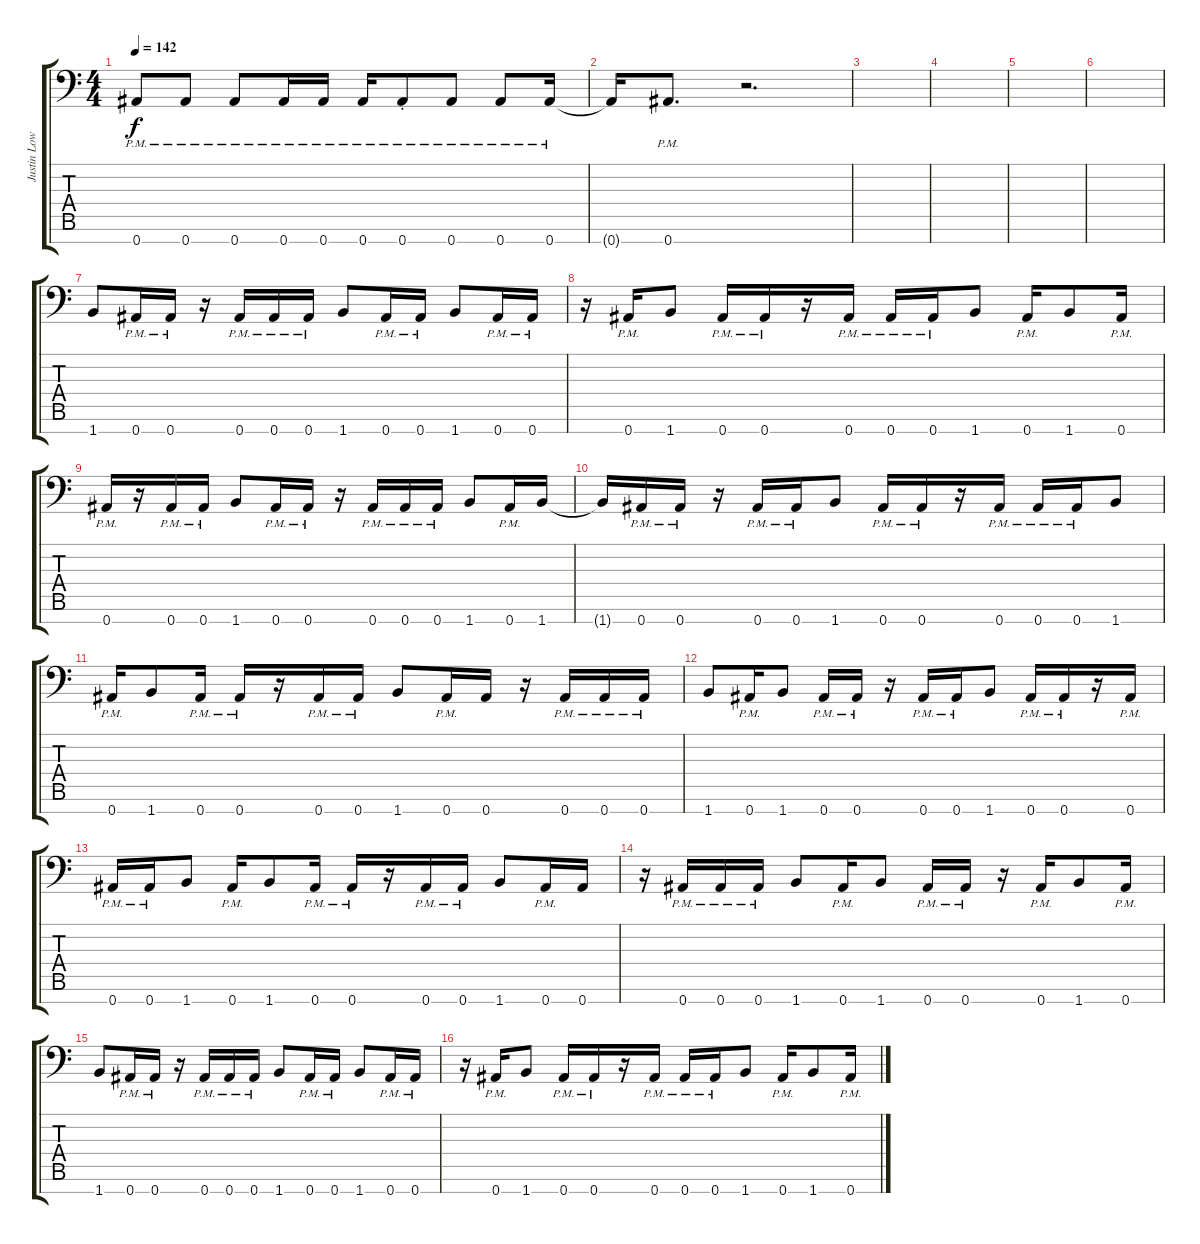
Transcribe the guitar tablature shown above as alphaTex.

\track ("Justin Lowe" "Justin Low") {instrument distortionguitar}
\staff {score tabs}
\tuning (Eb4 Bb3 Gb3 Db3 Ab2 Eb2 Bb1) {hide}
\ts (4 4)
\tempo 142
\clef f4
\ks c
0.7{pm}.8{dy f} 0.7{pm}.8 0.7{pm}.8 0.7{pm}.16 0.7{pm}.16 0.7{pm}.16 0.7{pm st}.8 0.7{pm}.8 0.7{pm}.8 0.7{pm}.16 |
0.7{t}.16 0.7{pm}.8{d} r.2{d} |
|
|
|
|
1.7.8 0.7{pm}.16 0.7{pm}.16 r.16 0.7{pm}.16 0.7{pm}.16 0.7{pm}.16 1.7.8 0.7{pm}.16 0.7{pm}.16 1.7.8 0.7{pm}.16 0.7{pm}.16 |
r.16 0.7{pm}.16 1.7.8 0.7{pm}.16 0.7{pm}.16 r.16 0.7{pm}.16 0.7{pm}.16 0.7{pm}.16 1.7.8 0.7{pm}.16 1.7.8 0.7{pm}.16 |
0.7{pm}.16 r.16 0.7{pm}.16 0.7{pm}.16 1.7.8 0.7{pm}.16 0.7{pm}.16 r.16 0.7{pm}.16 0.7{pm}.16 0.7{pm}.16 1.7.8 0.7{pm}.16 1.7.16 |
1.7{t}.16 0.7{pm}.16 0.7{pm}.16 r.16 0.7{pm}.16 0.7{pm}.16 1.7.8 0.7{pm}.16 0.7{pm}.16 r.16 0.7{pm}.16 0.7{pm}.16 0.7{pm}.16 1.7.8 |
0.7{pm}.16 1.7.8 0.7{pm}.16 0.7{pm}.16 r.16 0.7{pm}.16 0.7{pm}.16 1.7.8 0.7{pm}.16 0.7.16 r.16 0.7{pm}.16 0.7{pm}.16 0.7{pm}.16 |
1.7.8 0.7{pm}.16 1.7.8 0.7{pm}.16 0.7{pm}.16 r.16 0.7{pm}.16 0.7{pm}.16 1.7.8 0.7{pm}.16 0.7{pm}.16 r.16 0.7{pm}.16 |
0.7{pm}.16 0.7{pm}.16 1.7.8 0.7{pm}.16 1.7.8 0.7{pm}.16 0.7{pm}.16 r.16 0.7{pm}.16 0.7{pm}.16 1.7.8 0.7{pm}.16 0.7.16 |
r.16 0.7{pm}.16 0.7{pm}.16 0.7{pm}.16 1.7.8 0.7{pm}.16 1.7.8 0.7{pm}.16 0.7{pm}.16 r.16 0.7{pm}.16 1.7.8 0.7{pm}.16 |
1.7.8 0.7{pm}.16 0.7{pm}.16 r.16 0.7{pm}.16 0.7{pm}.16 0.7{pm}.16 1.7.8 0.7{pm}.16 0.7{pm}.16 1.7.8 0.7{pm}.16 0.7{pm}.16 |
r.16 0.7{pm}.16 1.7.8 0.7{pm}.16 0.7{pm}.16 r.16 0.7{pm}.16 0.7{pm}.16 0.7{pm}.16 1.7.8 0.7{pm}.16 1.7.8 0.7{pm}.16
